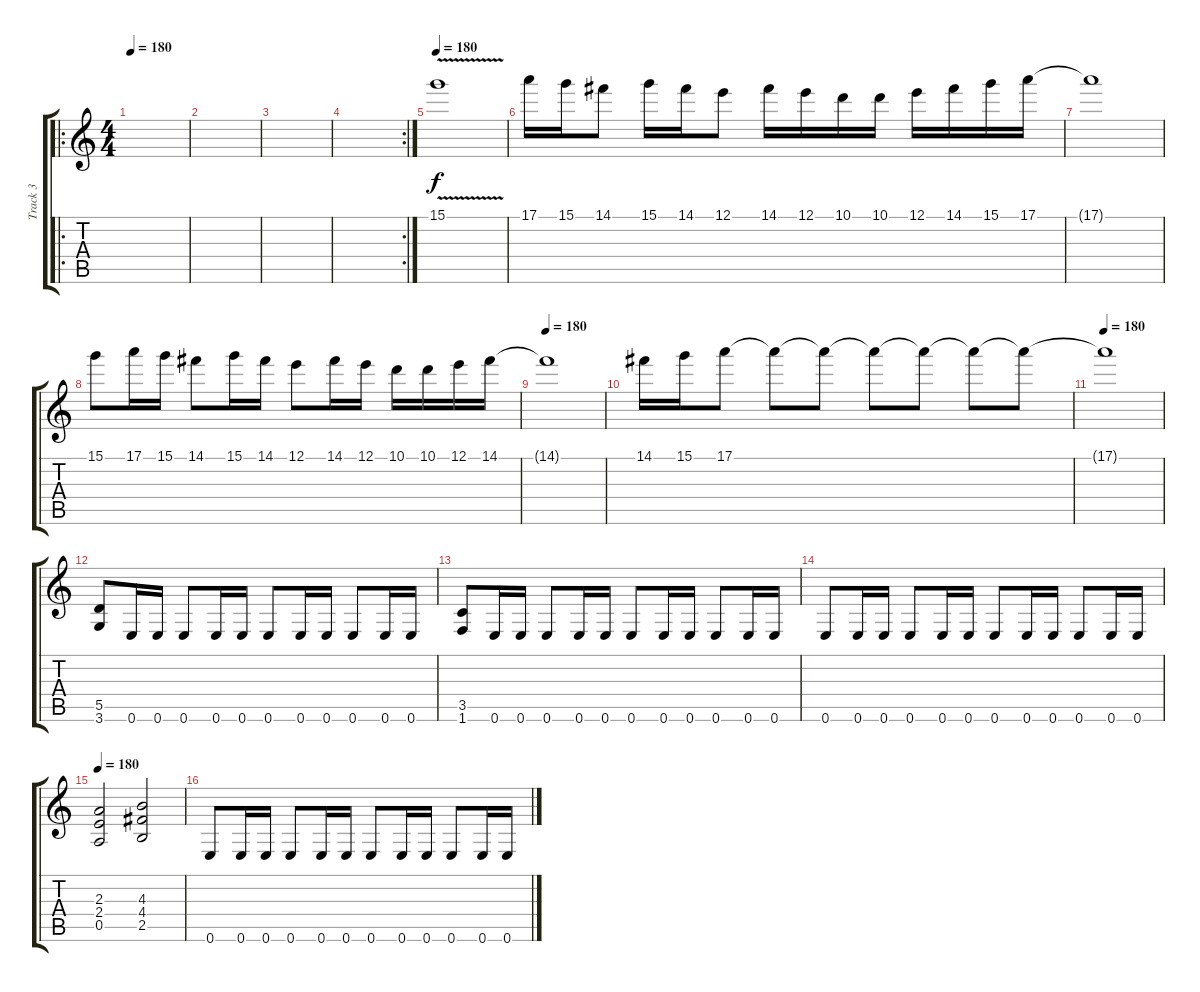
\track ("Track 3" "Track 3") {instrument distortionguitar}
\staff {score tabs}
\tuning (E4 B3 G3 D3 A2 E2) {hide}
\ro
\ts (4 4)
\tempo 180
\clef g2
\ks c
|
|
|
\rc 2
|
\tempo 180
15.1{v}.1 |
17.1.16 15.1.16 14.1.8 15.1.16 14.1.16 12.1.8 14.1.16 12.1.16 10.1.16 10.1.16 12.1.16 14.1.16 15.1.16 17.1.16 |
17.1{t}.1 |
15.1.8 17.1.16 15.1.16 14.1.8 15.1.16 14.1.16 12.1.8 14.1.16 12.1.16 10.1.16 10.1.16 12.1.16 14.1.16 |
\tempo 180
14.1{t}.1 |
14.1.16 15.1.16 17.1.8 17.1{t}.8 17.1{t}.8 17.1{t}.8 17.1{t}.8 17.1{t}.8 17.1{t}.8 |
\tempo 180
17.1{t}.1 |
(5.5 3.6).8{volume 16} 0.6.16 0.6.16 0.6.8 0.6.16 0.6.16 0.6.8 0.6.16 0.6.16 0.6.8 0.6.16 0.6.16 |
(3.5 1.6).8 0.6.16 0.6.16 0.6.8 0.6.16 0.6.16 0.6.8 0.6.16 0.6.16 0.6.8 0.6.16 0.6.16 |
0.6.8 0.6.16 0.6.16 0.6.8 0.6.16 0.6.16 0.6.8 0.6.16 0.6.16 0.6.8 0.6.16 0.6.16 |
\tempo 180
(2.3 2.4 0.5).2 (4.3 4.4 2.5).2 |
0.6.8 0.6.16 0.6.16 0.6.8 0.6.16 0.6.16 0.6.8 0.6.16 0.6.16 0.6.8 0.6.16 0.6.16
